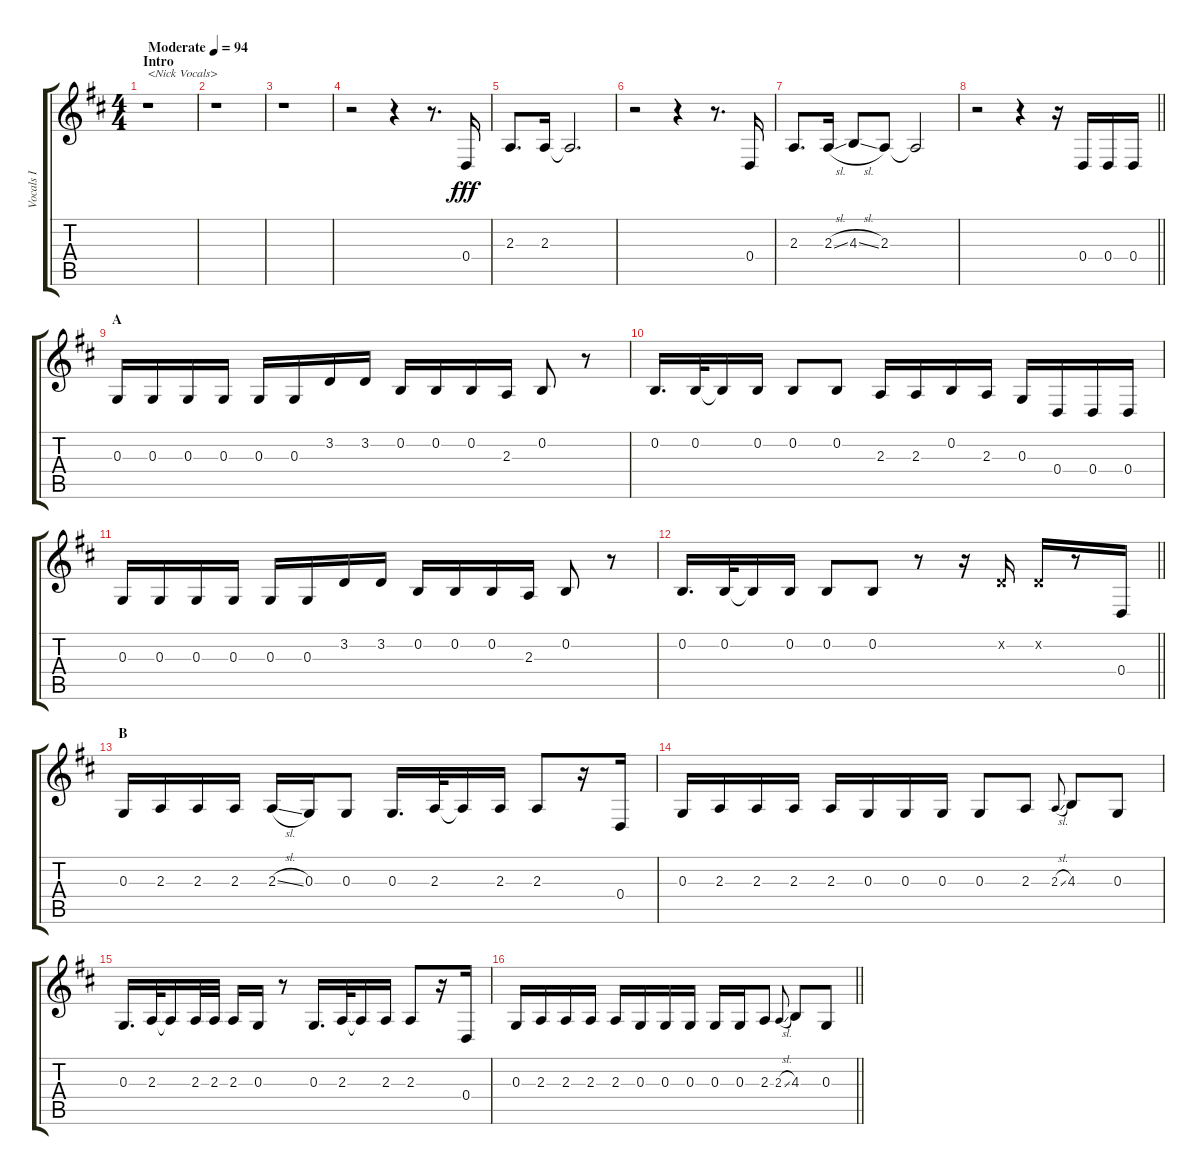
\track ("Vocals I" "Vocals I") {instrument voiceoohs}
\staff {score tabs}
\tuning (E4 B3 G3 D3 A2 E2) {hide}
\ts (4 4)
\section ("" "Intro")
\tempo (94 "Moderate")
\clef g2
\ks d
r.1{txt "<Nick Vocals>" dy fff instrument voiceoohs} |
r.1 |
r.1 |
r.2 r.4 r.8{d} 0.4.16 |
2.3.8{d} 2.3.16 2.3{t}.2{d} |
r.2 r.4 r.8{d} 0.4.16 |
2.3.8{d} 2.3{sl}.16 4.3{sl}.8 2.3.8 2.3{t}.2 |
\barLineRight lightlight
r.2 r.4 r.16 0.4.16 0.4.16 0.4.16 |
\section ("" "A")
0.3.16 0.3.16 0.3.16 0.3.16 0.3.16 0.3.16 3.2.16 3.2.16 0.2.16 0.2.16 0.2.16 2.3.16 0.2.8 r.8 |
0.2.16{d} 0.2.32 0.2{t}.16 0.2.16 0.2.8 0.2.8 2.3.16 2.3.16 0.2.16 2.3.16 0.3.16 0.4.16 0.4.16 0.4.16 |
0.3.16 0.3.16 0.3.16 0.3.16 0.3.16 0.3.16 3.2.16 3.2.16 0.2.16 0.2.16 0.2.16 2.3.16 0.2.8 r.8 |
\barLineRight lightlight
0.2.16{d} 0.2.32 0.2{t}.16 0.2.16 0.2.8 0.2.8 r.8 r.16 3.2{x}.16 3.2{x}.16 r.8 0.4.16 |
\section ("" "B")
0.3.16 2.3.16 2.3.16 2.3.16 2.3{sl}.16 0.3.16 0.3.8 0.3.16{d} 2.3.32 2.3{t}.16 2.3.16 2.3.8 r.16 0.4.16 |
0.3.16 2.3.16 2.3.16 2.3.16 2.3.16 0.3.16 0.3.16 0.3.16 0.3.8 2.3.8 2.3{sl}.8{gr onbeat} 4.3.8 0.3.8 |
0.3.16{d} 2.3.32 2.3{t}.16 2.3.32 2.3.32 2.3.16 0.3.16 r.8 0.3.16{d} 2.3.32 2.3{t}.16 2.3.16 2.3.8 r.16 0.4.16 |
\barLineRight lightlight
0.3.16 2.3.16 2.3.16 2.3.16 2.3.16 0.3.16 0.3.16 0.3.16 0.3.16 0.3.16 2.3.8 2.3{sl}.8{gr onbeat} 4.3.8 0.3.8
